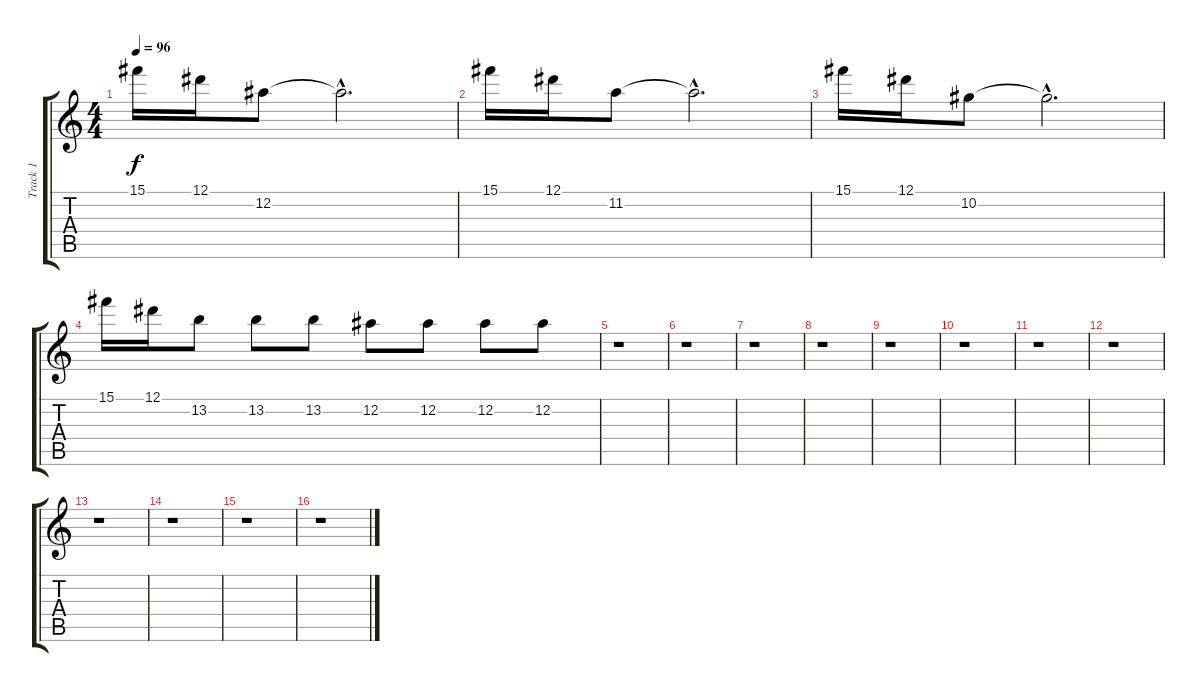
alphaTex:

\track ("Track 1" "Track 1") {instrument electricguitarclean}
\staff {score tabs}
\tuning (Eb4 Bb3 Gb3 Db3 Ab2 Db2) {hide}
\ts (4 4)
\tempo 96
\clef g2
\ks c
15.1.16{dy f} 12.1.16 12.2.8 12.2{hac t}.2{d} |
15.1.16 12.1.16 11.2.8 11.2{hac t}.2{d} |
15.1.16 12.1.16 10.2.8 10.2{hac t}.2{d} |
15.1.16 12.1.16 13.2.8 13.2.8 13.2.8 12.2.8 12.2.8 12.2.8 12.2.8 |
r.1 |
r.1 |
r.1 |
r.1 |
r.1 |
r.1 |
r.1 |
r.1 |
r.1 |
r.1 |
r.1 |
r.1
